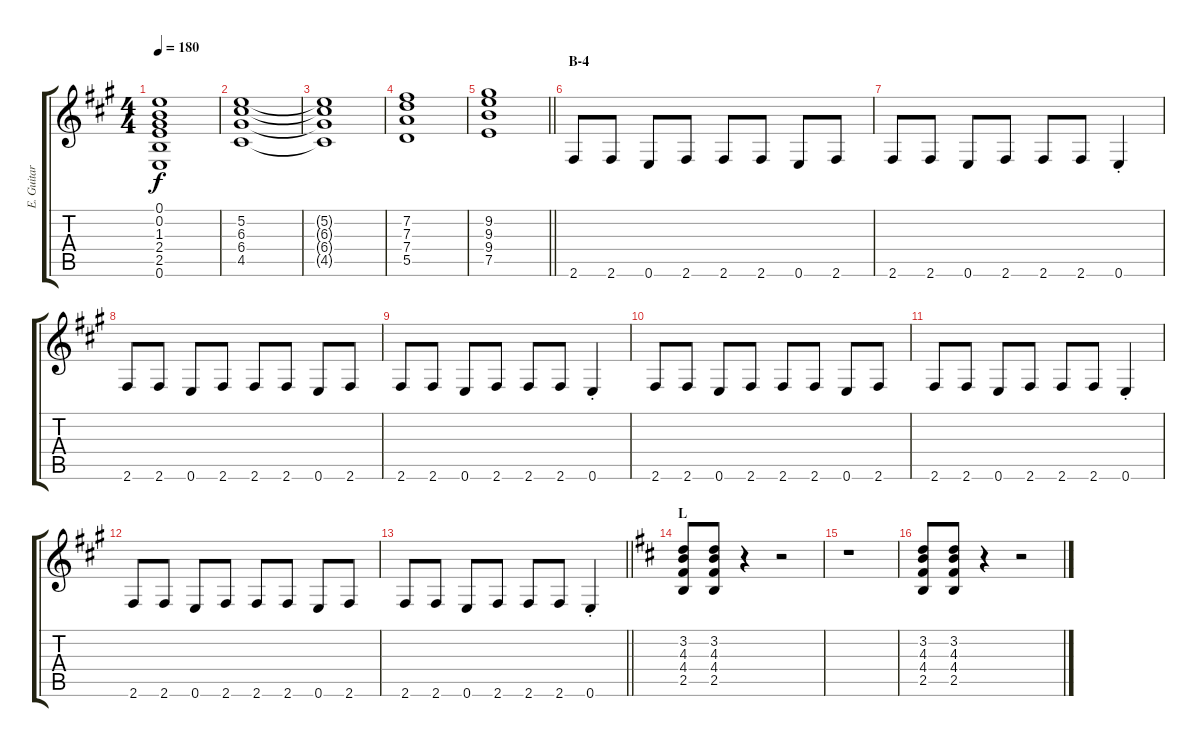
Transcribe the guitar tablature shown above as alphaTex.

\track ("E. Guitar II" "E. Guitar ") {instrument overdrivenguitar}
\staff {score tabs}
\tuning (E4 B3 G3 D3 A2 E2) {hide}
\ts (4 4)
\tempo 180
\clef g2
\ks a
(0.1{t} 0.2{t} 1.3{t} 2.4{t} 2.5{t} 0.6{t}).1{dy f} |
(5.2 6.3 6.4 4.5).1 |
(5.2{t} 6.3{t} 6.4{t} 4.5{t}).1 |
(7.2 7.3 7.4 5.5).1 |
\barLineRight lightlight
(9.2 9.3 9.4 7.5).1 |
\section ("" "B-4")
2.6.8 2.6.8 0.6.8 2.6.8 2.6.8 2.6.8 0.6.8 2.6.8 |
2.6.8 2.6.8 0.6.8 2.6.8 2.6.8 2.6.8 0.6{st}.4 |
2.6.8 2.6.8 0.6.8 2.6.8 2.6.8 2.6.8 0.6.8 2.6.8 |
2.6.8 2.6.8 0.6.8 2.6.8 2.6.8 2.6.8 0.6{st}.4 |
2.6.8 2.6.8 0.6.8 2.6.8 2.6.8 2.6.8 0.6.8 2.6.8 |
2.6.8 2.6.8 0.6.8 2.6.8 2.6.8 2.6.8 0.6{st}.4 |
2.6.8 2.6.8 0.6.8 2.6.8 2.6.8 2.6.8 0.6.8 2.6.8 |
\barLineRight lightlight
2.6.8 2.6.8 0.6.8 2.6.8 2.6.8 2.6.8 0.6{st}.4 |
\section ("" "L")
\ks d
(3.2 4.3 4.4 2.5).8 (3.2 4.3 4.4 2.5).8 r.4 r.2 |
r.1 |
(3.2 4.3 4.4 2.5).8 (3.2 4.3 4.4 2.5).8 r.4 r.2
